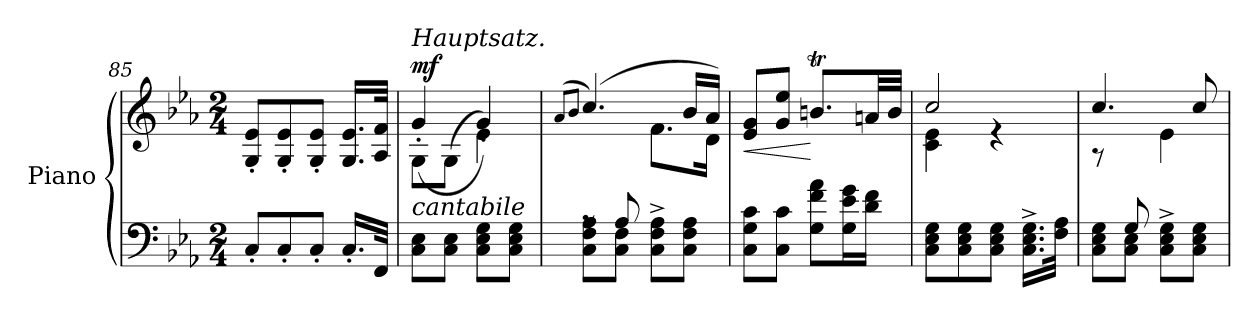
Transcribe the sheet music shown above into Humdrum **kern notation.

**kern	**kern	**dynam
*part1	*part1	*part1
*staff2	*staff1	*staff1/2
*I"Piano	*	*
*I'Pno.	*	*
*clefF4	*clefG2	*
*k[b-e-a-]	*k[b-e-a-]	*
*M2/4	*M2/4	*
=85	=85	=85
8C'/L	8G/' 8e-/'L	.
8C'/	8G/' 8e-/'	.
8C'/J	8G/' 8e-/'J	.
16.C'/LL	16.G/ 16.e-/LL	.
32FF/JJk	32A-/ 32f/JJk	.
=86	=86	=86
*	*^	*
!	!LO:TX:a:i:t=Hauptsatz.	!	!
!	!LO:TX:b:i:t=cantabile	!	!
!	!	!	!LO:DY:a
8C\ 8E-\L	8G\L	(>4g'/	mf
8C\ 8E-\J	(<8G\J	.	.
8C\ 8E-\ 8G\L	4e-\)	4g'/)	.
8C\ 8E-\ 8G\J	.	.	.
=87	=87	=87	=87
.	(<8qa-/L	.	.
.	8qb-/J	.	.
*^	*	*	*
8rA	8C\ 8F\ 8A-\L	(>4.cc/)	4ryy	.
(>8A-/	8C\ 8F\J	.	.	.
4ryy	8C\^ 8F\^ 8A-\^L	.	8.f\L	.
.	8C\ 8F\ 8A-\J	16b-/LL	.	.
.	.	16a-/JJ)	16d\Jk)	.
*v	*v	*	*	*
=88	=88	=88	=88
!	!	!	!LO:HP:b
*	*v	*v	*
8C\ 8G\ 8c\L	8e-/ 8g/L	<
8C\ 8c\J	8g/ 8ee-/J	.
8G\ 8f\ 8a-\L	8.bnt/L	[
16G\ 16e-\ 16g\L	.	.
16d\ 16f\JJ	32anTTT/LL	.
.	32b/JJJ	.
=89	=89	=89
*	*^	*
8C\ 8E-\ 8G\L	2cc/	4c\ 4e-\	.
8C\ 8E-\ 8G\	.	.	.
8C\ 8E-\ 8G\J	.	4r	.
16.C\^ 16.E-\^ 16.G\^LL	.	.	.
32F\ 32A-\JJk	.	.	.
=90	=90	=90	=90
*^	*	*	*
8ryy	8C\ 8E-\ 8G\L	8rA	4.cc/	.
(>8G/	8C\ 8E-\J	8ryy	.	.
4ryy	8C\^ 8E-\^ 8G\^L	4e-\)	.	.
.	8C\ 8E-\ 8G\J	.	8cc/	.
*v	*v	*	*	*
*	*v	*v	*
=	=	=
*-	*-	*-
